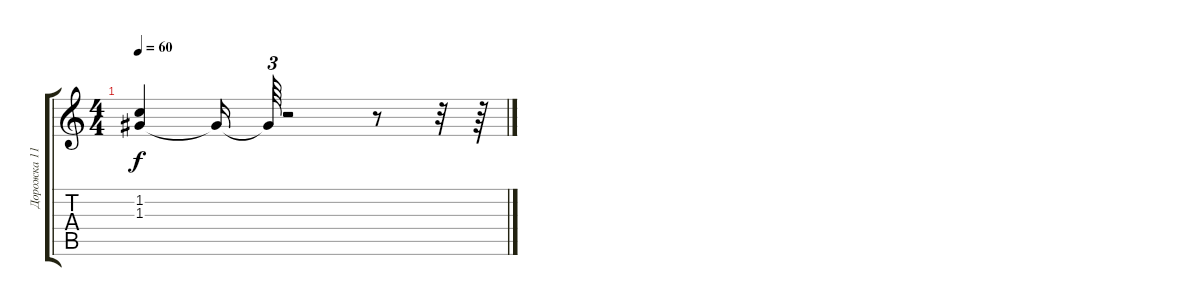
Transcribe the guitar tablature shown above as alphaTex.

\track ("Дорожка 11" "Дорожка 11") {instrument acousticguitarsteel}
\staff {score tabs}
\tuning (E4 B3 G3 D3 A2 E2) {hide}
\ts (4 4)
\tempo 60
\clef g2
\ks c
(1.2{t} 1.3{t}).4{dy f} 1.3{t}.16 1.3{t}.64{tu (3 2)} r.2 r.8 r.32 r.64
